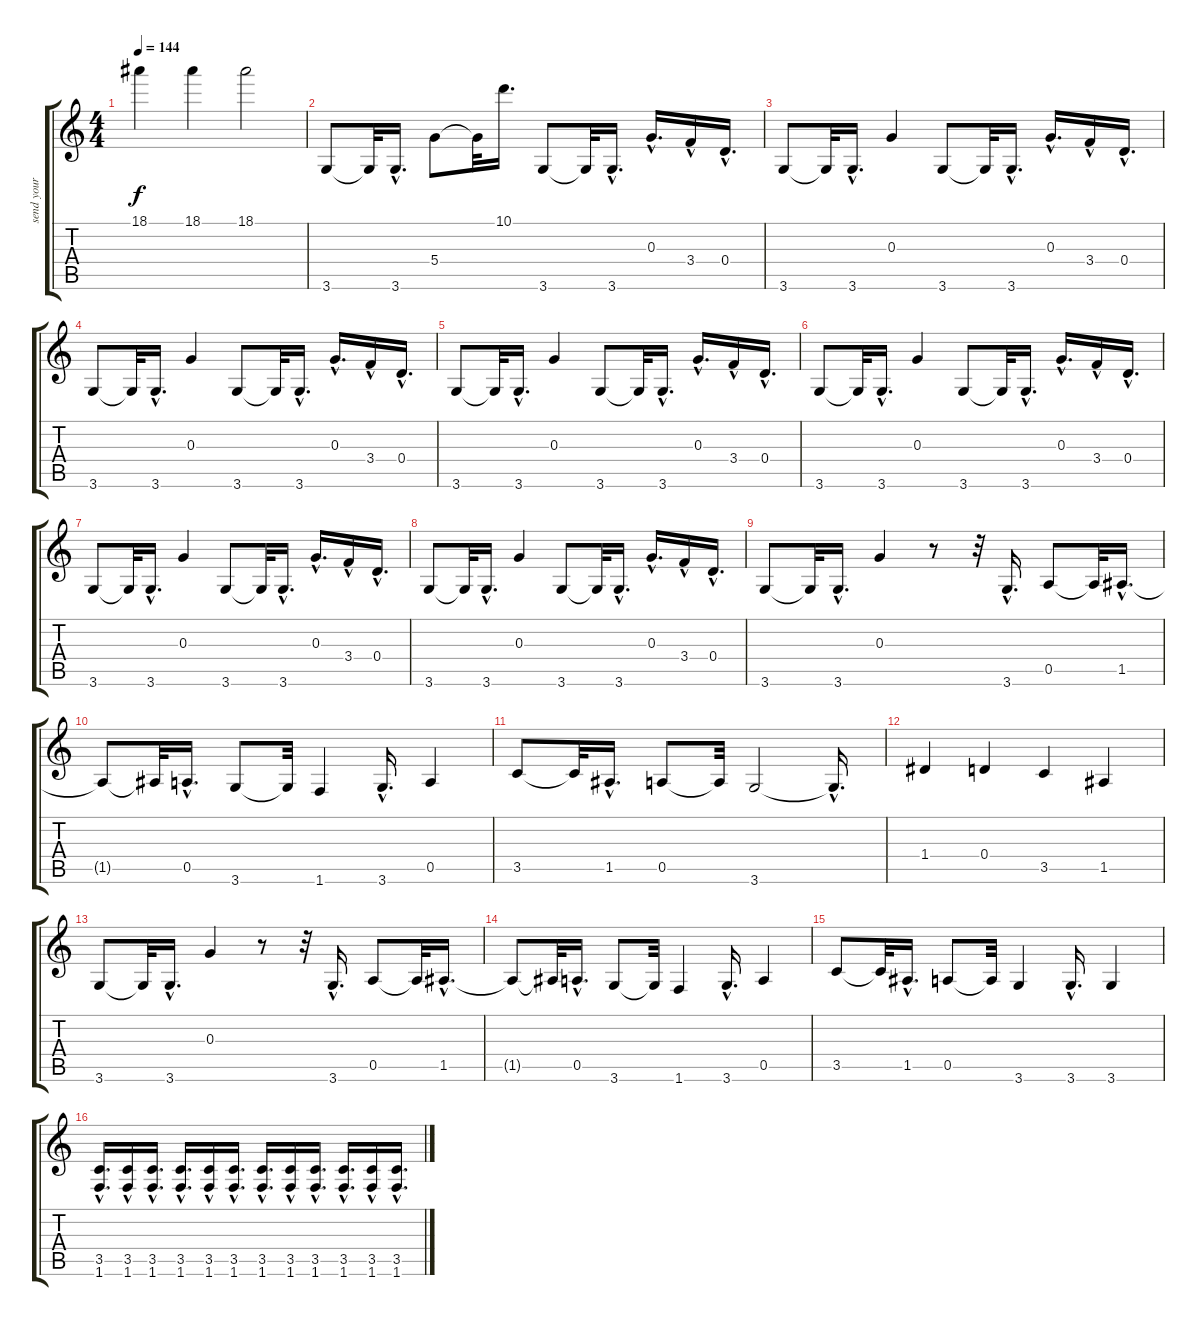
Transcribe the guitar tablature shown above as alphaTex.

\track ("send your comments" "send your ") {instrument distortionguitar}
\staff {score tabs}
\tuning (E4 B3 G3 D3 A2 E2) {hide}
\ts (4 4)
\tempo 144
\clef g2
\ks c
18.1.4{dy f} 18.1.4 18.1.2 |
3.6.8 3.6{t}.32 3.6{hac}.16{d} 5.4.8 5.4{t}.32 10.1.16{d} 3.6.8 3.6{t}.32 3.6{hac}.16{d} 0.3{hac}.16{d} 3.4{hac}.16 0.4{hac}.16{d} |
3.6.8 3.6{t}.32 3.6{hac}.16{d} 0.3.4 3.6.8 3.6{t}.32 3.6{hac}.16{d} 0.3{hac}.16{d} 3.4{hac}.16 0.4{hac}.16{d} |
3.6.8 3.6{t}.32 3.6{hac}.16{d} 0.3.4 3.6.8 3.6{t}.32 3.6{hac}.16{d} 0.3{hac}.16{d} 3.4{hac}.16 0.4{hac}.16{d} |
3.6.8 3.6{t}.32 3.6{hac}.16{d} 0.3.4 3.6.8 3.6{t}.32 3.6{hac}.16{d} 0.3{hac}.16{d} 3.4{hac}.16 0.4{hac}.16{d} |
3.6.8 3.6{t}.32 3.6{hac}.16{d} 0.3.4 3.6.8 3.6{t}.32 3.6{hac}.16{d} 0.3{hac}.16{d} 3.4{hac}.16 0.4{hac}.16{d} |
3.6.8 3.6{t}.32 3.6{hac}.16{d} 0.3.4 3.6.8 3.6{t}.32 3.6{hac}.16{d} 0.3{hac}.16{d} 3.4{hac}.16 0.4{hac}.16{d} |
3.6.8 3.6{t}.32 3.6{hac}.16{d} 0.3.4 3.6.8 3.6{t}.32 3.6{hac}.16{d} 0.3{hac}.16{d} 3.4{hac}.16 0.4{hac}.16{d} |
3.6.8 3.6{t}.32 3.6{hac}.16{d} 0.3.4 r.8 r.32 3.6{hac}.16{d} 0.5.8 0.5{t}.32 1.5{hac}.16{d} |
1.5{t}.8 1.5{t}.32 0.5{hac}.16{d} 3.6.8 3.6{t}.32 1.6.4 3.6{hac}.16{d} 0.5.4 |
3.5.8 3.5{t}.32 1.5{hac}.16{d} 0.5.8 0.5{t}.32 3.6.2 3.6{hac t}.16{d} |
1.4.4 0.4.4 3.5.4 1.5.4 |
3.6.8 3.6{t}.32 3.6{hac}.16{d} 0.3.4 r.8 r.32 3.6{hac}.16{d} 0.5.8 0.5{t}.32 1.5{hac}.16{d} |
1.5{t}.8 1.5{t}.32 0.5{hac}.16{d} 3.6.8 3.6{t}.32 1.6.4 3.6{hac}.16{d} 0.5.4 |
3.5.8 3.5{t}.32 1.5{hac}.16{d} 0.5.8 0.5{t}.32 3.6.4 3.6{hac}.16{d} 3.6.4 |
(3.5{hac} 1.6{hac}).16{d} (3.5{hac} 1.6{hac}).16 (3.5{hac} 1.6{hac}).16{d} (3.5{hac} 1.6{hac}).16{d} (3.5{hac} 1.6{hac}).16 (3.5{hac} 1.6{hac}).16{d} (3.5{hac} 1.6{hac}).16{d} (3.5{hac} 1.6{hac}).16 (3.5{hac} 1.6{hac}).16{d} (3.5{hac} 1.6{hac}).16{d} (3.5{hac} 1.6{hac}).16 (3.5{hac} 1.6{hac}).16{d}
